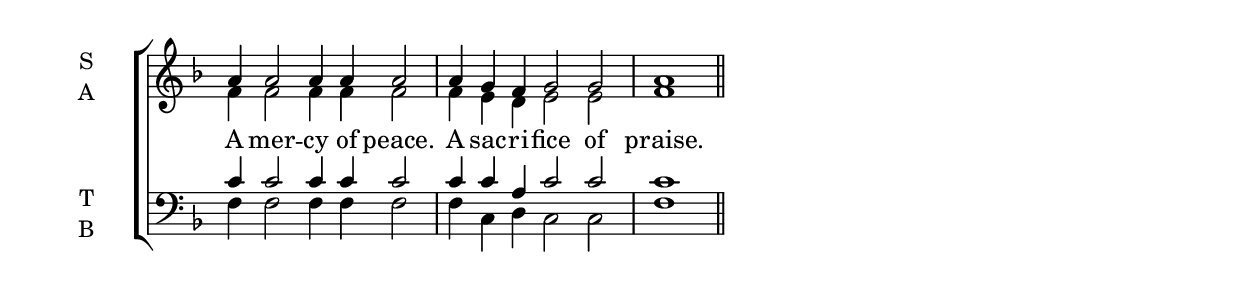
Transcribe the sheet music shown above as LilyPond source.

\version "2.18.2"

% Provide an easy way to group a bunch of text together on a breve
% http://lilypond.org/doc/v2.18/Documentation/notation/working-with-ancient-music_002d_002dscenarios-and-solutions
recite = \once \override LyricText.self-alignment-X = #-1


global = {
  \time 7/4 % Not used, Time_signature_engraver is removed from layout
  \key f \major
  \set Timing.defaultBarType = "" %% Only put bar lines where I say
}

lyricText = \lyricmode {
  A mer -- cy of peace.
  A sac -- ri -- fice of praise.
}

soprano = \relative c'' {
  \global % Leave these here for key to display
  a4 a2 a4 a a2 \bar "|"
  a4 g f g2 g a1 \bar "||"
}

alto = \relative c' {
  \global % Leave these here for key to display
  f4 f2 f4 f f2
  f4 e d e2 e f1
}

tenor = \relative c' {
  \global % Leave these here for key to display
  c4 c2 c4 c c2
  c4 c a c2 c c1
}

bass = \relative c {
  \global % Leave these here for key to display
  f4 f2 f4 f f2
  f4 c d c2 c f1
}

\score {
  \new ChoirStaff <<
    \new Staff \with {
      midiInstrument = "choir aahs"
      instrumentName = \markup \center-column { S A }
    } <<
      \new Voice = "soprano" { \voiceOne \soprano }
      \new Voice = "alto" { \voiceTwo \alto }
    >>
    \new Lyrics \with {
      \override VerticalAxisGroup #'staff-affinity = #CENTER
    } \lyricsto "soprano" \lyricText

    \new Staff \with {
      midiInstrument = "choir aahs"
      instrumentName = \markup \center-column { T B }
      } <<
        \clef bass
        \new Voice = "tenor" { \voiceOne \tenor }
        \new Voice = "bass" { \voiceTwo \bass }
    >>
  >>
  \layout {
    \context {
      \Staff
      \remove "Time_signature_engraver"
    }
    \context {
      \Score
      \omit BarNumber
    }
  }
  \midi { \tempo 4 = 150
          \context {
            \Voice
            \remove "Dynamic_performer"
    }
  }
}
